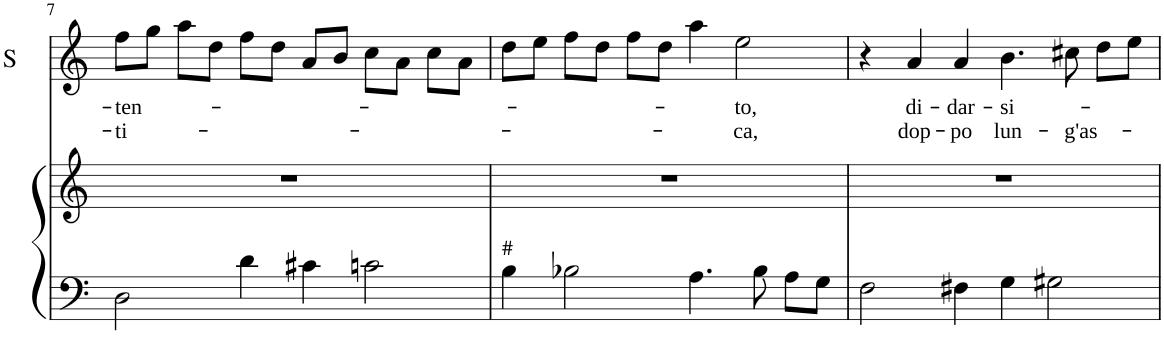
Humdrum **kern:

**kern	**kern	**kern	**text	**text
*part2	*part2	*part1	*part1	*part1
*staff3	*staff2	*staff1	*staff1	*staff1
*	*	*I"Soprano	*	*
*	*	*I'S	*	*
!!LO:PB:g=z
*clefF4	*clefG2	*clefG2	*	*
*k[]	*k[]	*k[]	*	*
*M6/4	*M6/4	*M6/4	*	*
=7	=7	=7	=7	=7
!	!	!	!LO:LY:b	!LO:LY:b
2D\	1.r	8ff\L	-ten-	-ti-
.	.	8gg\J	.	.
.	.	8aa\L	.	.
.	.	8dd\J	.	.
4d\	.	8ff\L	.	.
.	.	8dd\J	.	.
4c#X\	.	8a/L	.	.
.	.	8b/J	.	.
2cn\	.	8cc\L	.	.
.	.	8a\J	.	.
.	.	8cc\L	.	.
.	.	8a\J	.	.
=8	=8	=8	=8	=8
!LO:TX:a:t=#	!	!	!	!
4B\	1.r	8dd\L	.	.
.	.	8ee\J	.	.
2B-X\	.	8ff\L	.	.
.	.	8dd\J	.	.
.	.	8ff\L	.	.
.	.	8dd\J	.	.
4.A\	.	4aa\	.	.
!	!	!	!LO:LY:b	!LO:LY:b
.	.	2ee\	-to,	-ca,
8B-\	.	.	.	.
8A\L	.	.	.	.
8G\J	.	.	.	.
=9	=9	=9	=9	=9
2F\	1.r	4r	.	.
!	!	!	!LO:LY:b	!LO:LY:b
.	.	4a/	di-	dop-
!	!	!	!LO:LY:b	!LO:LY:b
4F#X\	.	4a/	-dar-	-po
!	!	!	!LO:LY:b	!LO:LY:b
4G\	.	4.b\	-si-	lun-
2G#X\	.	.	.	.
!	!	!	!	!LO:LY:b
.	.	8cc#X\	.	-g'as-
.	.	8dd\L	.	.
.	.	8ee\J	.	.
=	=	=	=	=
*-	*-	*-	*-	*-
